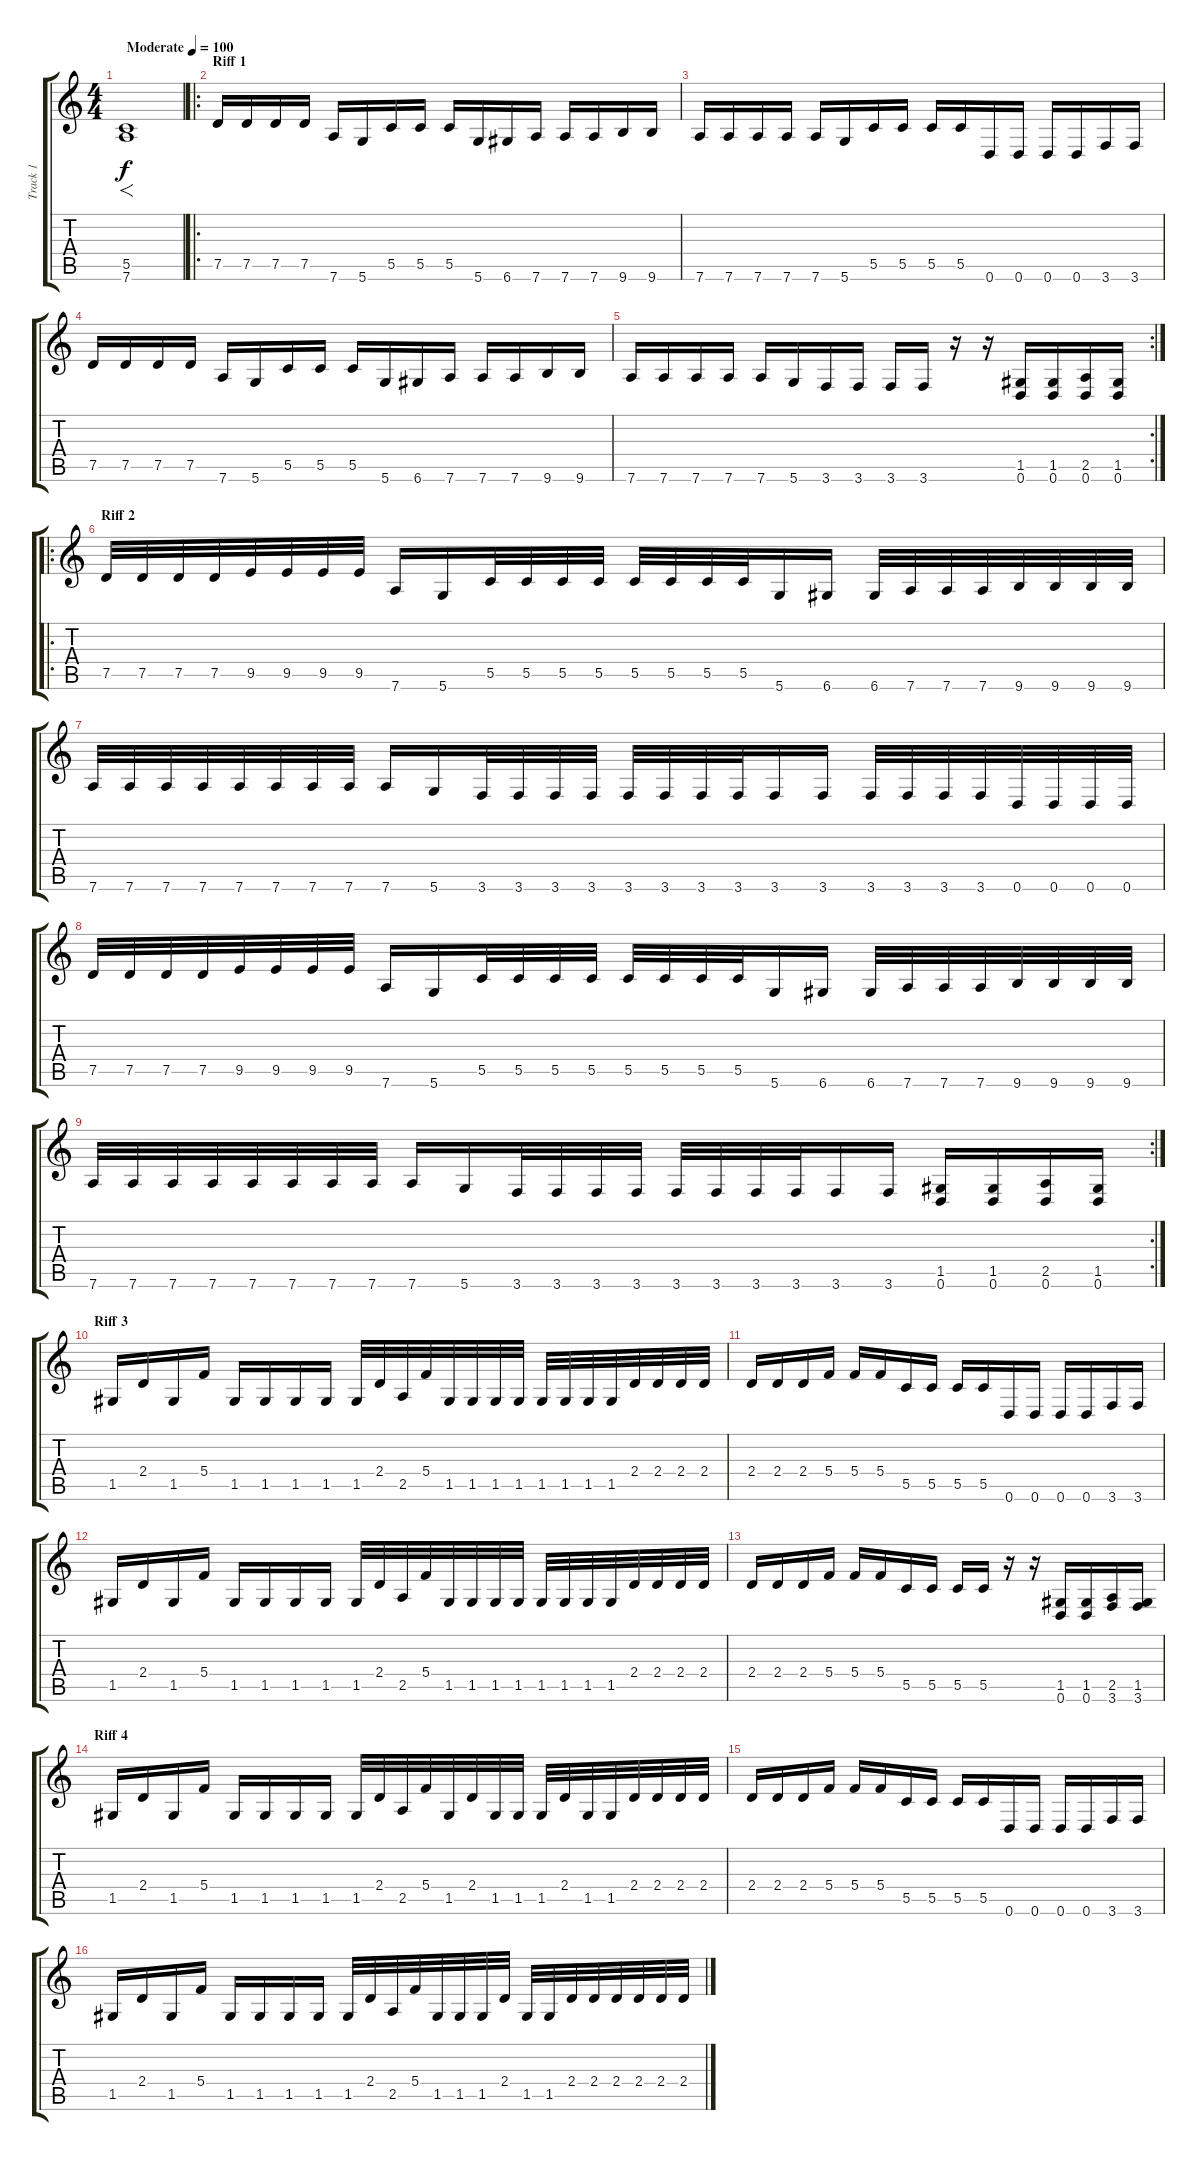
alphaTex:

\track ("Track 1" "Track 1") {instrument distortionguitar}
\staff {score tabs}
\tuning (D4 A3 F3 C3 G2 D2) {hide}
\ts (4 4)
\tempo (100 "Moderate")
\clef g2
\ks c
(5.5 7.6).1{f dy f instrument distortionguitar} |
\ro
\section ("" "Riff 1")
7.5.16 7.5.16 7.5.16 7.5.16 7.6.16 5.6.16 5.5.16 5.5.16 5.5.16 5.6.16 6.6.16 7.6.16 7.6.16 7.6.16 9.6.16 9.6.16 |
7.6.16 7.6.16 7.6.16 7.6.16 7.6.16 5.6.16 5.5.16 5.5.16 5.5.16 5.5.16 0.6.16 0.6.16 0.6.16 0.6.16 3.6.16 3.6.16 |
7.5.16 7.5.16 7.5.16 7.5.16 7.6.16 5.6.16 5.5.16 5.5.16 5.5.16 5.6.16 6.6.16 7.6.16 7.6.16 7.6.16 9.6.16 9.6.16 |
\rc 2
7.6.16 7.6.16 7.6.16 7.6.16 7.6.16 5.6.16 3.6.16 3.6.16 3.6.16 3.6.16 r.16 r.16 (1.5 0.6).16 (1.5 0.6).16 (2.5 0.6).16 (1.5 0.6).16 |
\ro
\section ("" "Riff 2")
7.5.32 7.5.32 7.5.32 7.5.32 9.5.32 9.5.32 9.5.32 9.5.32 7.6.16 5.6.16 5.5.32 5.5.32 5.5.32 5.5.32 5.5.32 5.5.32 5.5.32 5.5.32 5.6.16 6.6.16 6.6.32 7.6.32 7.6.32 7.6.32 9.6.32 9.6.32 9.6.32 9.6.32 |
7.6.32 7.6.32 7.6.32 7.6.32 7.6.32 7.6.32 7.6.32 7.6.32 7.6.16 5.6.16 3.6.32 3.6.32 3.6.32 3.6.32 3.6.32 3.6.32 3.6.32 3.6.32 3.6.16 3.6.16 3.6.32 3.6.32 3.6.32 3.6.32 0.6.32 0.6.32 0.6.32 0.6.32 |
7.5.32 7.5.32 7.5.32 7.5.32 9.5.32 9.5.32 9.5.32 9.5.32 7.6.16 5.6.16 5.5.32 5.5.32 5.5.32 5.5.32 5.5.32 5.5.32 5.5.32 5.5.32 5.6.16 6.6.16 6.6.32 7.6.32 7.6.32 7.6.32 9.6.32 9.6.32 9.6.32 9.6.32 |
\rc 2
7.6.32 7.6.32 7.6.32 7.6.32 7.6.32 7.6.32 7.6.32 7.6.32 7.6.16 5.6.16 3.6.32 3.6.32 3.6.32 3.6.32 3.6.32 3.6.32 3.6.32 3.6.32 3.6.16 3.6.16 (1.5 0.6).16 (1.5 0.6).16 (2.5 0.6).16 (1.5 0.6).16 |
\section ("" "Riff 3")
1.5.16 2.4.16 1.5.16 5.4.16 1.5.16 1.5.16 1.5.16 1.5.16 1.5.32 2.4.32 2.5.32 5.4.32 1.5.32 1.5.32 1.5.32 1.5.32 1.5.32 1.5.32 1.5.32 1.5.32 2.4.32 2.4.32 2.4.32 2.4.32 |
2.4.16 2.4.16 2.4.16 5.4.16 5.4.16 5.4.16 5.5.16 5.5.16 5.5.16 5.5.16 0.6.16 0.6.16 0.6.16 0.6.16 3.6.16 3.6.16 |
1.5.16 2.4.16 1.5.16 5.4.16 1.5.16 1.5.16 1.5.16 1.5.16 1.5.32 2.4.32 2.5.32 5.4.32 1.5.32 1.5.32 1.5.32 1.5.32 1.5.32 1.5.32 1.5.32 1.5.32 2.4.32 2.4.32 2.4.32 2.4.32 |
2.4.16 2.4.16 2.4.16 5.4.16 5.4.16 5.4.16 5.5.16 5.5.16 5.5.16 5.5.16 r.16 r.16 (1.5 0.6).16 (1.5 0.6).16 (2.5 3.6).16 (1.5 3.6).16 |
\section ("" "Riff 4")
1.5.16 2.4.16 1.5.16 5.4.16 1.5.16 1.5.16 1.5.16 1.5.16 1.5.32 2.4.32 2.5.32 5.4.32 1.5.32 2.4.32 1.5.32 1.5.32 1.5.32 2.4.32 1.5.32 1.5.32 2.4.32 2.4.32 2.4.32 2.4.32 |
2.4.16 2.4.16 2.4.16 5.4.16 5.4.16 5.4.16 5.5.16 5.5.16 5.5.16 5.5.16 0.6.16 0.6.16 0.6.16 0.6.16 3.6.16 3.6.16 |
1.5.16 2.4.16 1.5.16 5.4.16 1.5.16 1.5.16 1.5.16 1.5.16 1.5.32 2.4.32 2.5.32 5.4.32 1.5.32 1.5.32 1.5.32 2.4.32 1.5.32 1.5.32 2.4.32 2.4.32 2.4.32 2.4.32 2.4.32 2.4.32
